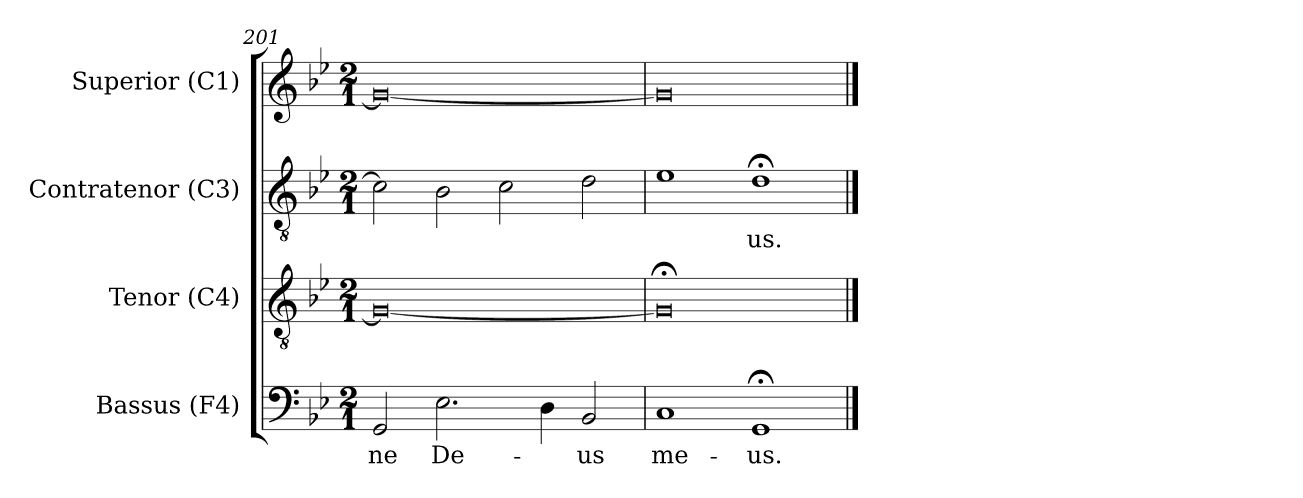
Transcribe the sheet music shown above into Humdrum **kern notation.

**kern	**text	**kern	**kern	**text	**kern
*part4	*part4	*part3	*part2	*part2	*part1
*staff4	*staff4	*staff3	*staff2	*staff2	*staff1
*I"Bassus (F4)	*	*I"Tenor (C4)	*I"Contratenor (C3)	*	*I"Superior (C1)
*I'B.	*	*I'T.	*I'C.	*	*I'S.
*clefF4	*	*clefGv2	*clefGv2	*	*clefG2
*	*	*ITrd7c12	*ITrd7c12	*	*
*k[b-e-]	*	*k[b-e-]	*k[b-e-]	*	*k[b-e-]
*B-:	*	*B-:	*B-:	*	*B-:
*M2/1	*	*M2/1	*M2/1	*	*M2/1
=201	=201	=201	=201	=201	=201
!	!LO:LY:b:color=#000000	!	!	!	!
2GGi/	-ne	0GGi_	2Ci\]	.	0gi_
!	!LO:LY:b:color=#000000	!	!	!	!
2.E-i\	De-	.	2BB-i\	.	.
.	.	.	2Ci\	.	.
4Di\	.	.	.	.	.
!	!LO:LY:b:color=#000000	!	!	!	!
2BB-i/	-us	.	2Di\	.	.
=202	=202	=202	=202	=202	=202
!	!LO:LY:b:color=#000000	!	!	!	!
1Ci	me-	0GG;i]	1E-i	.	0gi]
!	!LO:LY:b:color=#000000	!	!	!	!
!	!	!	!	!LO:LY:b:color=#000000	!
1GG;i	-us.	.	1D;i	-us.	.
==	==	==	==	==	==
*-	*-	*-	*-	*-	*-
